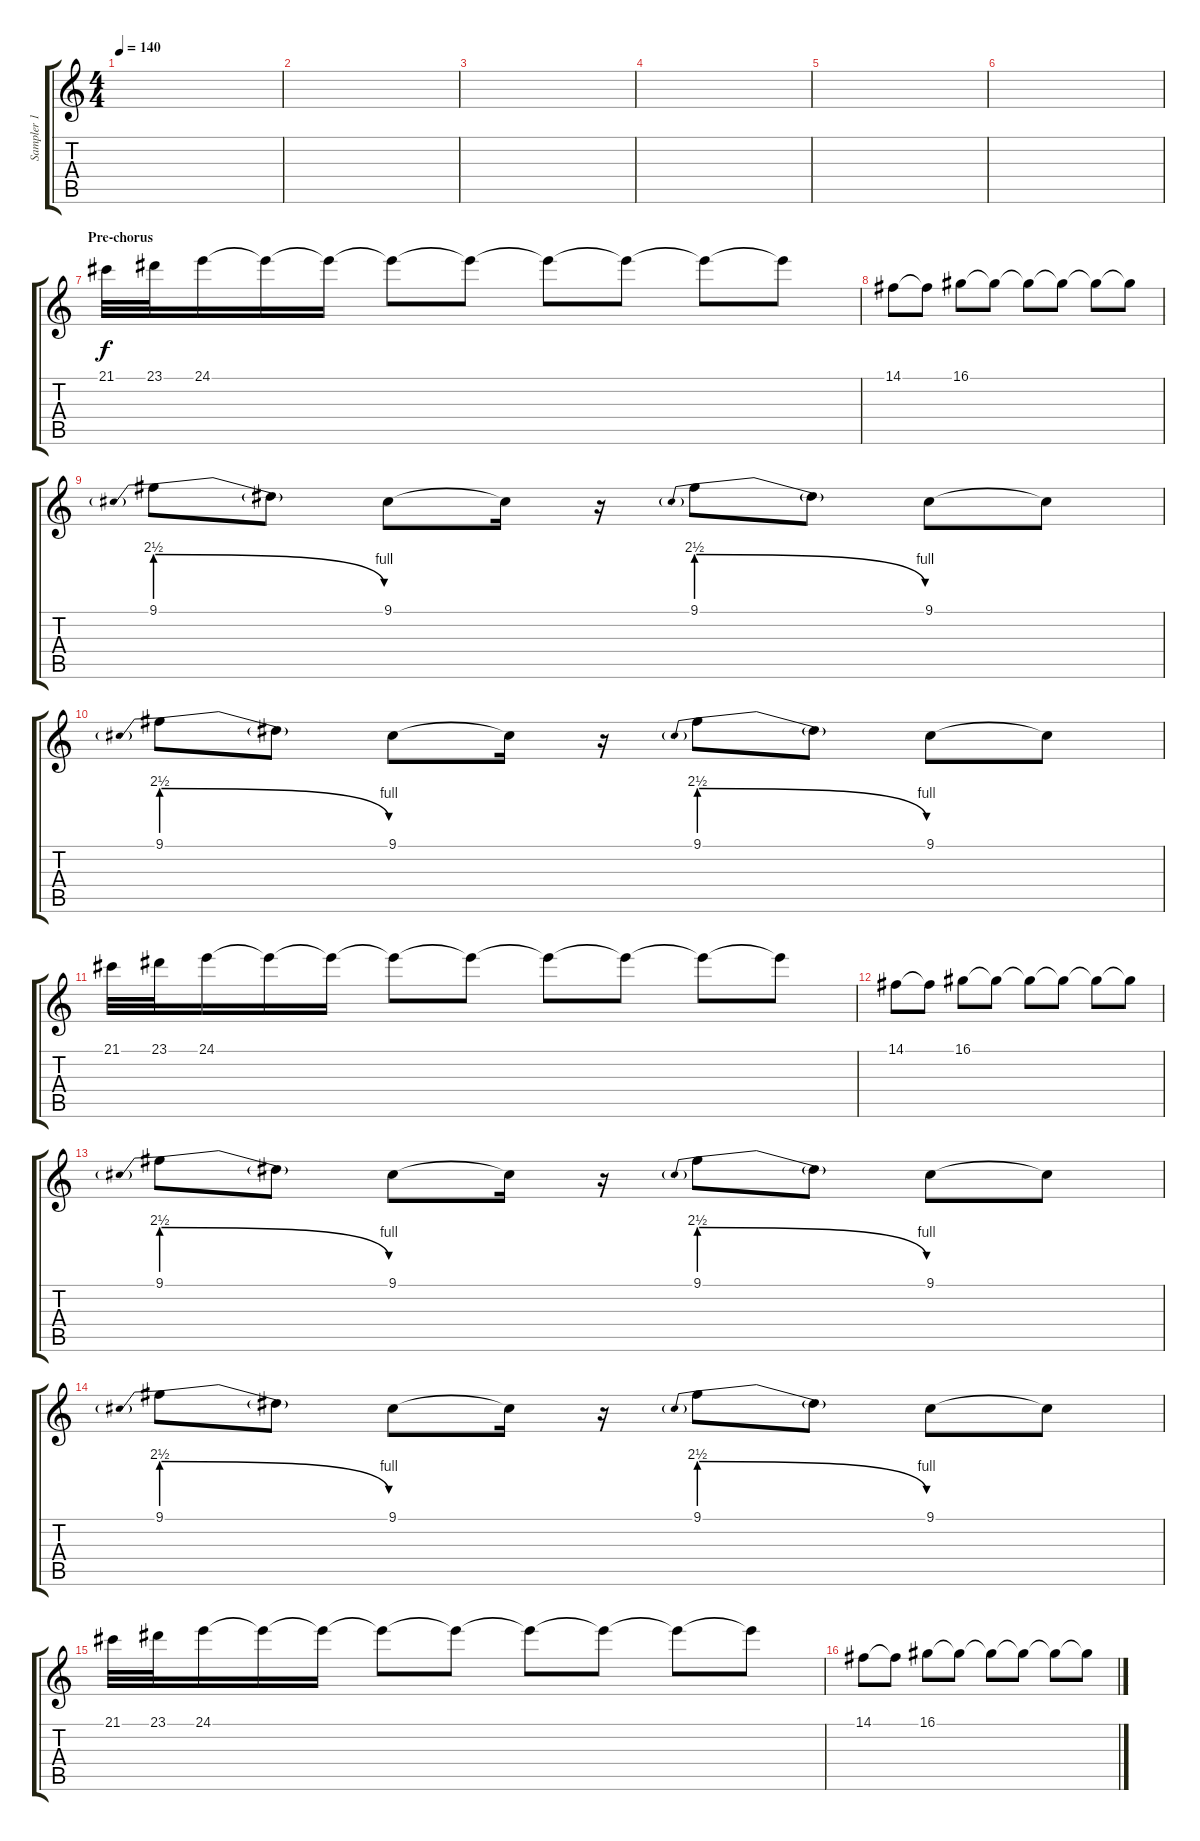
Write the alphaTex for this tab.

\track ("Sampler 1 (Joseph Hahn)" "Sampler 1 ") {instrument stringensemble1}
\staff {score tabs}
\tuning (E4 B3 G3 D3 A2 E2) {hide}
\ts (4 4)
\tempo 140
\clef g2
\ks c
|
|
|
|
|
|
\section ("" "Pre-chorus")
21.1.32 23.1.32 24.1.16 24.1{t}.16 24.1{t}.16 24.1{t}.8 24.1{t}.8 24.1{t}.8 24.1{t}.8 24.1{t}.8 24.1{t}.8 |
14.1.8 14.1{t}.8 16.1.8 16.1{t}.8 16.1{t}.8 16.1{t}.8 16.1{t}.8 16.1{t}.8 |
9.1{be (prebendrelease 0 10 60 4)}.8 9.1{t}.8 9.1.8 9.1{t}.16 r.16 9.1{be (prebendrelease 0 10 60 4)}.8 9.1{t}.8 9.1.8 9.1{t}.8 |
9.1{be (prebendrelease 0 10 60 4)}.8 9.1{t}.8 9.1.8 9.1{t}.16 r.16 9.1{be (prebendrelease 0 10 60 4)}.8 9.1{t}.8 9.1.8 9.1{t}.8 |
21.1.32 23.1.32 24.1.16 24.1{t}.16 24.1{t}.16 24.1{t}.8 24.1{t}.8 24.1{t}.8 24.1{t}.8 24.1{t}.8 24.1{t}.8 |
14.1.8 14.1{t}.8 16.1.8 16.1{t}.8 16.1{t}.8 16.1{t}.8 16.1{t}.8 16.1{t}.8 |
9.1{be (prebendrelease 0 10 60 4)}.8 9.1{t}.8 9.1.8 9.1{t}.16 r.16 9.1{be (prebendrelease 0 10 60 4)}.8 9.1{t}.8 9.1.8 9.1{t}.8 |
9.1{be (prebendrelease 0 10 60 4)}.8 9.1{t}.8 9.1.8 9.1{t}.16 r.16 9.1{be (prebendrelease 0 10 60 4)}.8 9.1{t}.8 9.1.8 9.1{t}.8 |
21.1.32 23.1.32 24.1.16 24.1{t}.16 24.1{t}.16 24.1{t}.8 24.1{t}.8 24.1{t}.8 24.1{t}.8 24.1{t}.8 24.1{t}.8 |
14.1.8 14.1{t}.8 16.1.8 16.1{t}.8 16.1{t}.8 16.1{t}.8 16.1{t}.8 16.1{t}.8
